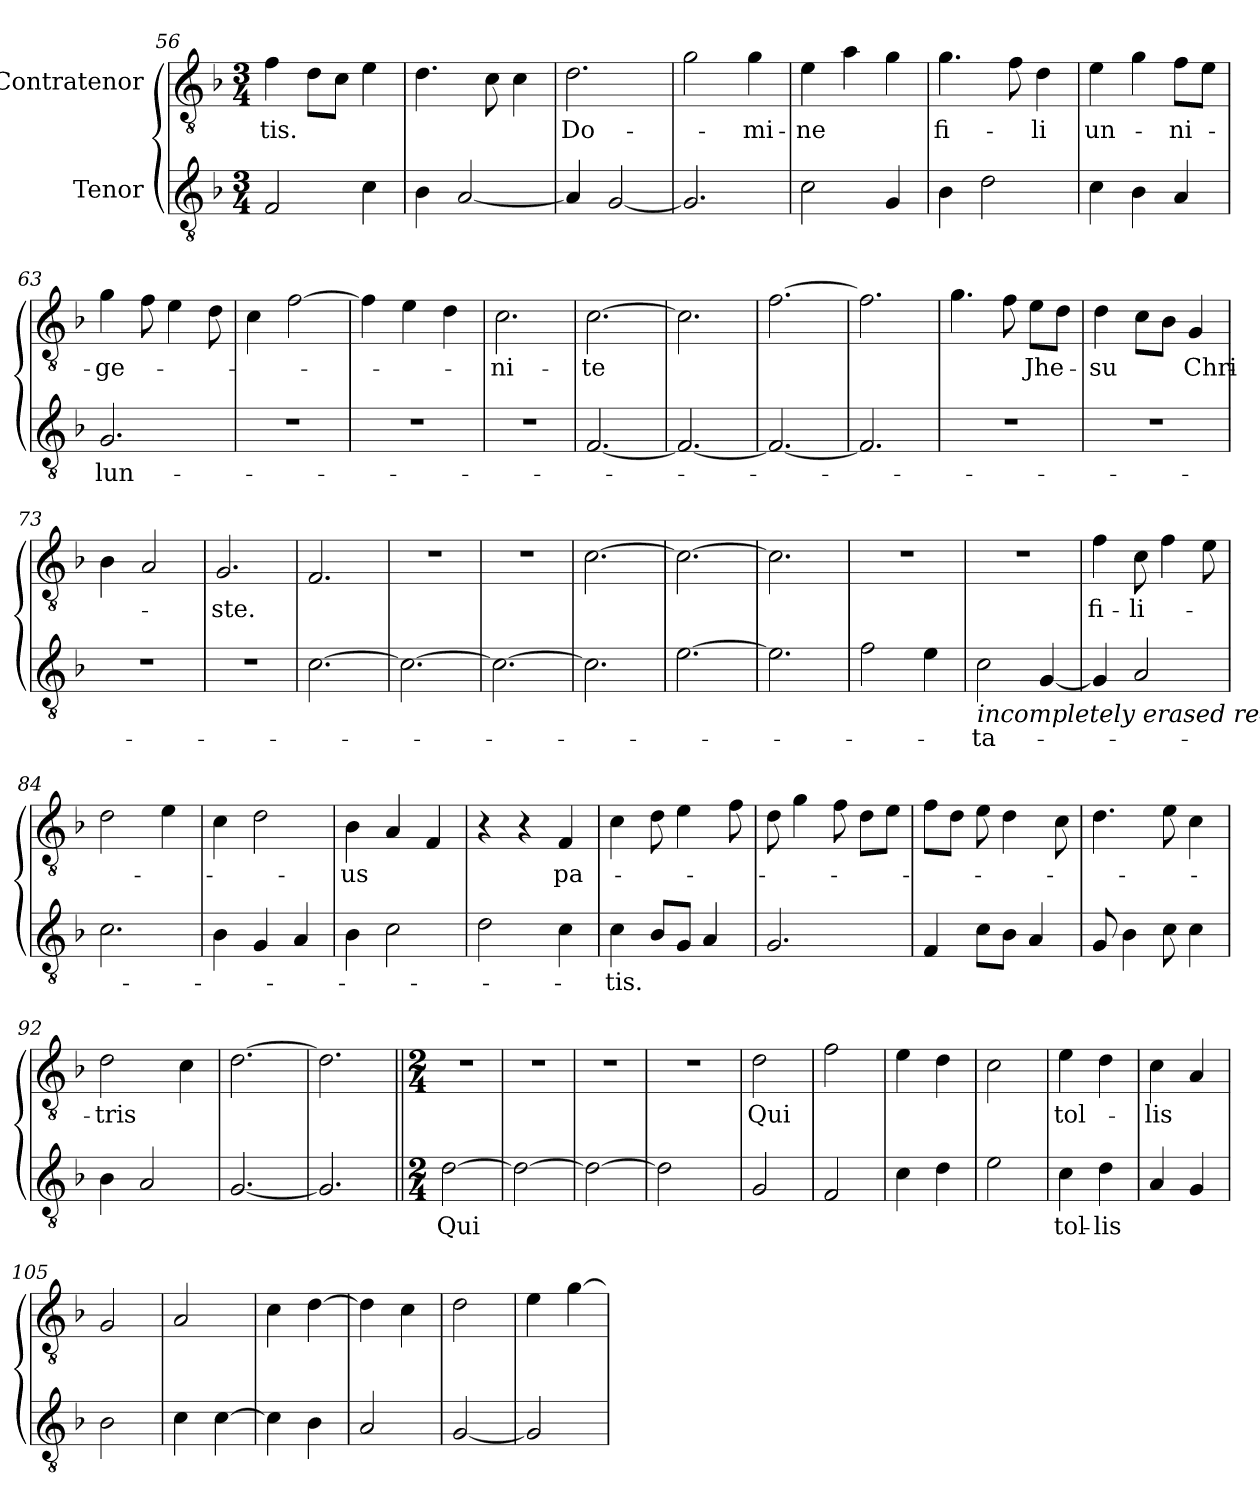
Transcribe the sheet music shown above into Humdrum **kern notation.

**kern	**text	**kern	**text
*part2	*part2	*part1	*part1
*staff2	*staff2	*staff1	*staff1
*I"Tenor	*	*I"Contratenor	*
!!LO:PB:g=z
*clefGv2	*	*clefGv2	*
*k[b-]	*	*k[b-]	*
*F:	*	*F:	*
*M3/4	*	*M3/4	*
=56	=56	=56	=56
!	!	!	!LO:LY:b
2F/	.	4f\	-tis.
.	.	8d\L	.
.	.	8c\J	.
4c\	.	4e\	.
=57	=57	=57	=57
4B-\	.	4.d\	.
[2A/	.	.	.
.	.	8c\	.
.	.	4c\	.
=58	=58	=58	=58
!	!	!	!LO:LY:b
4A/]	.	2.d\	Do-
[2G/	.	.	.
=59	=59	=59	=59
2.G/]	.	2g\	.
!	!	!	!LO:LY:b
.	.	4g\	-mi-
=60	=60	=60	=60
!	!	!	!LO:LY:b
2c\	.	4e\	-ne
.	.	4a\	.
4G/	.	4g\	.
=61	=61	=61	=61
!	!	!	!LO:LY:b
4B-\	.	4.g\	fi-
2d\	.	.	.
.	.	8f\	.
!	!	!	!LO:LY:b
.	.	4d\	-li
=62	=62	=62	=62
!	!	!	!LO:LY:b
4c\	.	4e\	un-
4B-\	.	4g\	.
!	!	!	!LO:LY:b
4A/	.	8f\L	-ni-
.	.	8e\J	.
=63	=63	=63	=63
!	!LO:LY:b	!	!LO:LY:b
2.G/	-lun-	4g\	-ge-
.	.	8f\	.
.	.	4e\	.
.	.	8d\	.
=64	=64	=64	=64
2.r	.	4c\	.
.	.	[2f\	.
=65	=65	=65	=65
2.r	.	4f\]	.
.	.	4e\	.
.	.	4d\	.
!!LO:LB:g=z
=66	=66	=66	=66
!	!	!	!LO:LY:b
2.r	.	2.c\	-ni-
=67	=67	=67	=67
!	!	!	!LO:LY:b
[2.F/	.	[2.c\	-te
=68	=68	=68	=68
2.F/_	.	2.c\]	.
=69	=69	=69	=69
2.F/_	.	[2.f\	.
=70	=70	=70	=70
2.F/]	.	2.f\]	.
=71	=71	=71	=71
2.r	.	4.g\	.
.	.	8f\	.
!	!	!	!LO:LY:b
.	.	8e\L	Jhe-
.	.	8d\J	.
=72	=72	=72	=72
!	!	!	!LO:LY:b
2.r	.	4d\	-su
.	.	8c\L	.
.	.	8B-\J	.
!	!	!	!LO:LY:b
.	.	4G/	Chri-
=73	=73	=73	=73
2.r	.	4B-\	.
.	.	2A/	.
=74	=74	=74	=74
!	!	!	!LO:LY:b
2.r	.	2.G/	-ste.
=75	=75	=75	=75
[2.c\	.	2.F/	.
=76	=76	=76	=76
2.c\_	.	2.r	.
=77	=77	=77	=77
2.c\_	.	2.r	.
!!LO:LB:g=z
=78	=78	=78	=78
2.c\]	.	[2.c\	.
=79	=79	=79	=79
[2.e\	.	2.c\_	.
=80	=80	=80	=80
2.e\]	.	2.c\]	.
=81	=81	=81	=81
2f\	.	2.r	.
4e\	.	.	.
=82	=82	=82	=82
!LO:TX:b:i:t=incompletely erased red notation here?	!	!	!
!	!LO:LY:b	!	!
2c\	-ta-	2.r	.
[4G/	.	.	.
=83	=83	=83	=83
!	!	!	!LO:LY:b
4G/]	.	4f\	fi-
!	!	!	!LO:LY:b
2A/	.	8c\	-li-
.	.	4f\	.
.	.	8e\	.
=84	=84	=84	=84
2.c\	.	2d\	.
.	.	4e\	.
=85	=85	=85	=85
4B-\	.	4c\	.
4G/	.	2d\	.
4A/	.	.	.
=86	=86	=86	=86
!	!	!	!LO:LY:b
4B-\	.	4B-\	-us
2c\	.	4A/	.
.	.	4F/	.
=87	=87	=87	=87
2d\	.	4r	.
.	.	4r	.
!	!	!	!LO:LY:b
4c\	.	4F/	pa-
=88	=88	=88	=88
!	!LO:LY:b	!	!
4c\	-tis.	4c\	.
8B-/L	.	8d\	.
8G/J	.	4e\	.
4A/	.	.	.
.	.	8f\	.
!!LO:LB:g=z
=89	=89	=89	=89
2.G/	.	8d\	.
.	.	4g\	.
.	.	8f\	.
.	.	8d\L	.
.	.	8e\J	.
=90	=90	=90	=90
4F/	.	8f\L	.
.	.	8d\J	.
8c\L	.	8e\	.
8B-\J	.	4d\	.
4A/	.	.	.
.	.	8c\	.
=91	=91	=91	=91
8G/	.	4.d\	.
4B-\	.	.	.
8c\	.	8e\	.
4c\	.	4c\	.
=92	=92	=92	=92
!	!	!	!LO:LY:b
4B-\	.	2d\	-tris
2A/	.	.	.
.	.	4c\	.
=93	=93	=93	=93
[2.G/	.	[2.d\	.
=94	=94	=94	=94
2.G/]	.	2.d\]	.
=95||	=95||	=95||	=95||
*M2/4	*	*M2/4	*
!	!LO:LY:b	!	!
[2d\	Qui	2r	.
=96	=96	=96	=96
2d\_	.	2r	.
=97	=97	=97	=97
2d\_	.	2r	.
=98	=98	=98	=98
2d\]	.	2r	.
=99	=99	=99	=99
!	!	!	!LO:LY:b
2G/	.	2d\	Qui
=100	=100	=100	=100
2F/	.	2f\	.
!!LO:LB:g=z
=101	=101	=101	=101
4c\	.	4e\	.
4d\	.	4d\	.
=102	=102	=102	=102
2e\	.	2c\	.
=103	=103	=103	=103
!	!LO:LY:b	!	!LO:LY:b
4c\	tol-	4e\	tol-
!	!LO:LY:b	!	!
4d\	-lis	4d\	.
=104	=104	=104	=104
!	!	!	!LO:LY:b
4A/	.	4c\	-lis
4G/	.	4A/	.
=105	=105	=105	=105
2B-\	.	2G/	.
=106	=106	=106	=106
4c\	.	2A/	.
[4c\	.	.	.
=107	=107	=107	=107
4c\]	.	4c\	.
4B-\	.	[4d\	.
=108	=108	=108	=108
2A/	.	4d\]	.
.	.	4c\	.
=109	=109	=109	=109
[2G/	.	2d\	.
=110	=110	=110	=110
2G/]	.	4e\	.
.	.	[4g\	.
=	=	=	=
*-	*-	*-	*-
